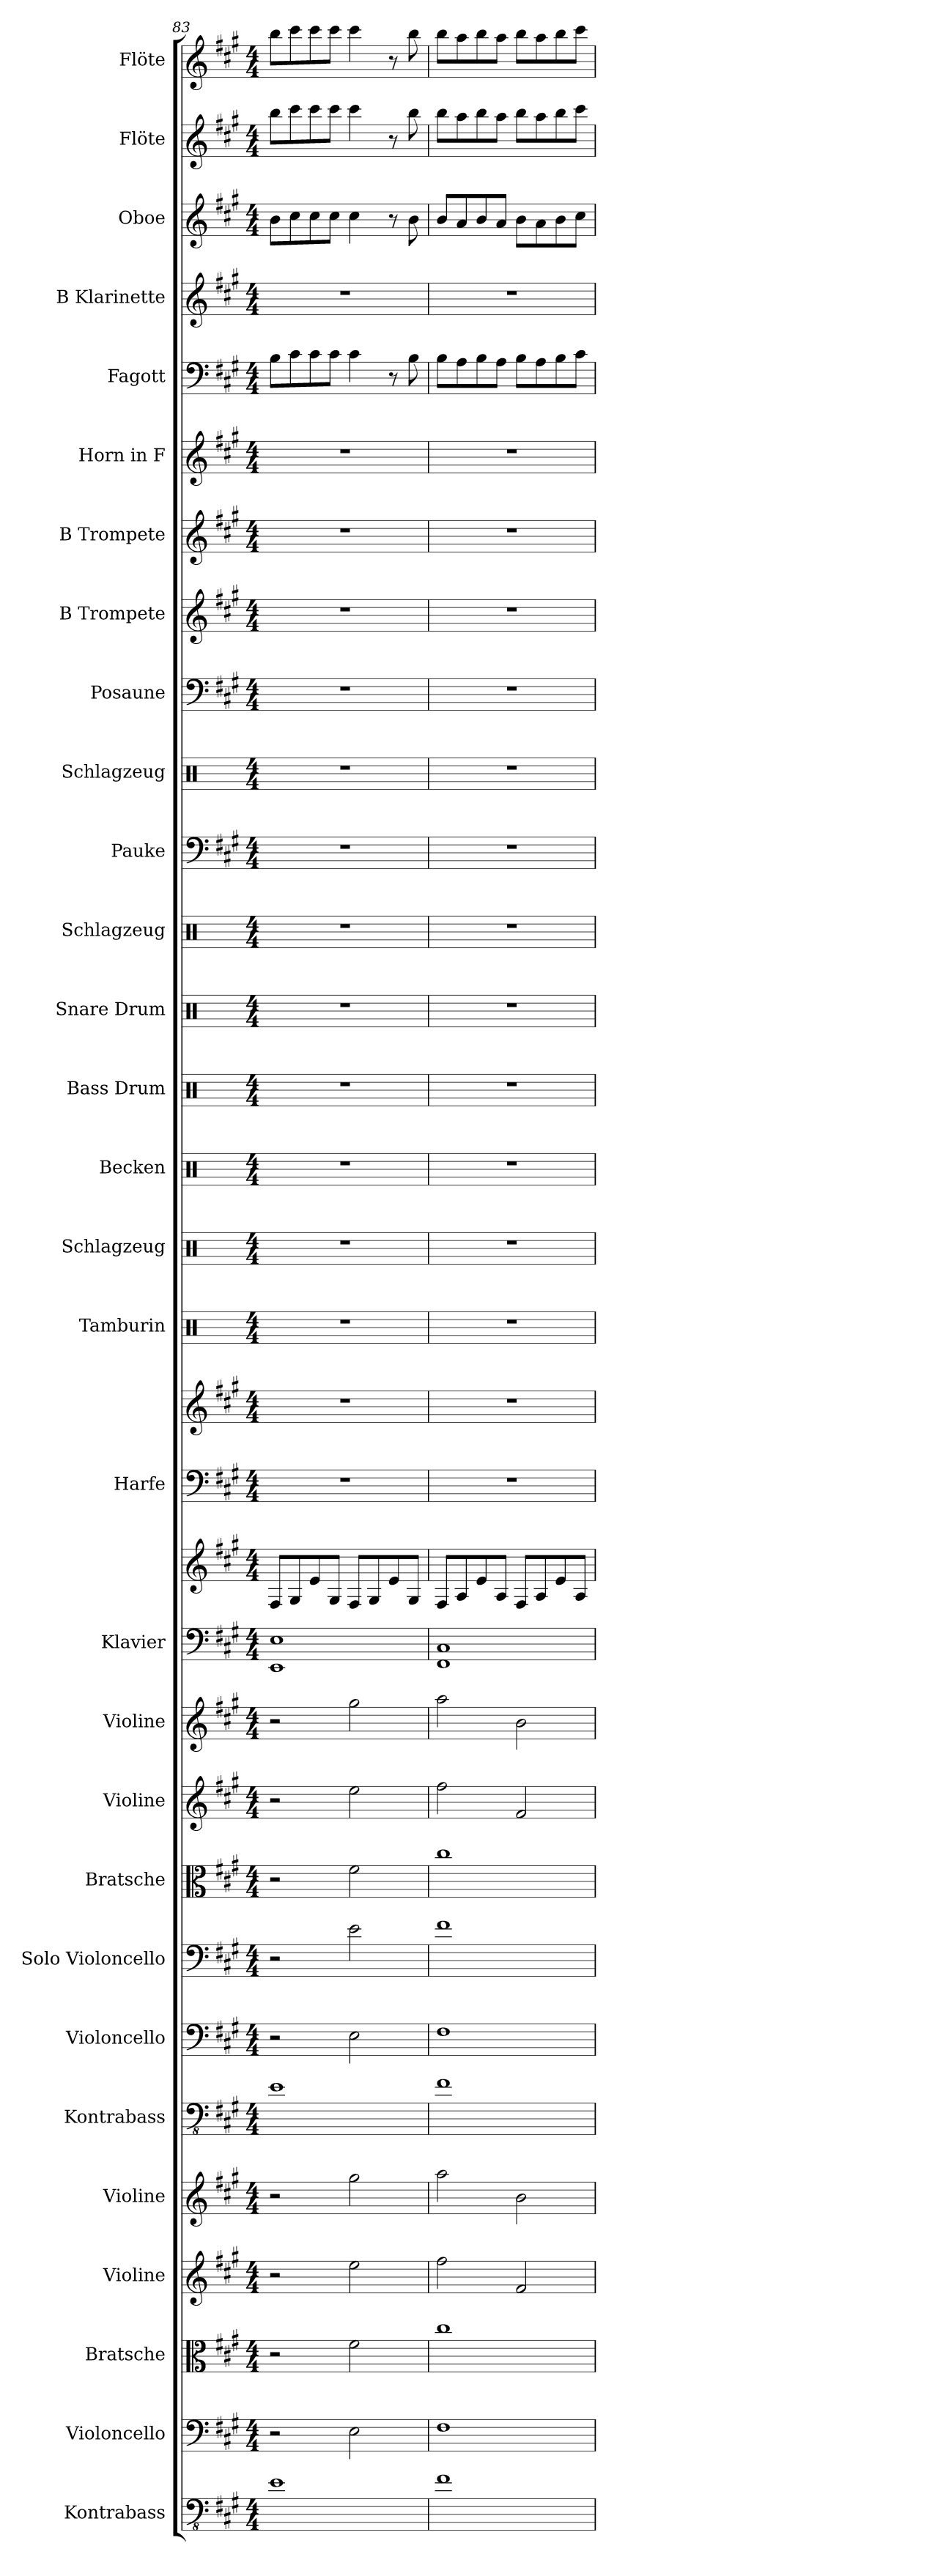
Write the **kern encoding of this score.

**kern	**kern	**kern	**kern	**kern	**kern	**kern	**kern	**kern	**kern	**kern	**kern	**kern	**kern	**kern	**kern	**kern	**kern	**kern	**kern	**kern	**kern	**kern	**kern	**kern	**kern	**kern	**kern	**kern	**kern	**kern	**kern
*part30	*part29	*part28	*part27	*part26	*part25	*part24	*part23	*part22	*part21	*part20	*part19	*part19	*part18	*part18	*part17	*part16	*part15	*part14	*part13	*part12	*part11	*part10	*part9	*part8	*part7	*part6	*part5	*part4	*part3	*part2	*part1
*staff32	*staff31	*staff30	*staff29	*staff28	*staff27	*staff26	*staff25	*staff24	*staff23	*staff22	*staff21	*staff20	*staff19	*staff18	*staff17	*staff16	*staff15	*staff14	*staff13	*staff12	*staff11	*staff10	*staff9	*staff8	*staff7	*staff6	*staff5	*staff4	*staff3	*staff2	*staff1
*I"Kontrabass	*I"Violoncello	*I"Bratsche	*I"Violine	*I"Violine	*I"Kontrabass	*I"Violoncello	*I"Solo Violoncello	*I"Bratsche	*I"Violine	*I"Violine	*I"Klavier	*	*I"Harfe	*	*I"Tamburin	*I"Schlagzeug	*I"Becken	*I"Bass Drum	*I"Snare Drum	*I"Schlagzeug	*I"Pauke	*I"Schlagzeug	*I"Posaune	*I"B Trompete	*I"B Trompete	*I"Horn in F	*I"Fagott	*I"B Klarinette	*I"Oboe	*I"Flöte	*I"Flöte
*I'Kb.	*I'Vc.	*I'Bra.	*I'Vl.	*I'Vl.	*I'Kb.	*I'Vc.	*I'Vc.	*I'Bra.	*I'Vl.	*I'Vl.	*I'Klav.	*	*I'Hrf.	*	*I'Tamb.	*I'Slzg.	*I'Bkn.	*I'B. Dr.	*I'Sn. Dr.	*I'Slzg.	*I'Pk.	*I'Slzg.	*I'Psn.	*I'B Tpt.	*I'B Tpt.	*	*I'Fgt.	*I'B Kl.	*I'Ob.	*I'Fl.	*I'Fl.
*clefFv4	*clefF4	*clefC3	*clefG2	*clefG2	*clefFv4	*clefF4	*clefF4	*clefC3	*clefG2	*clefG2	*clefF4	*clefG2	*clefF4	*clefG2	*clefX	*clefX	*clefX	*clefX	*clefX	*clefX	*clefF4	*clefX	*clefF4	*clefG2	*clefG2	*clefG2	*clefF4	*clefG2	*clefG2	*clefG2	*clefG2
*ITrd7c12	*	*	*	*	*ITrd7c12	*	*	*	*	*	*	*	*	*	*	*	*	*	*	*	*	*	*	*ITrd1c2	*ITrd1c2	*ITrd4c7	*	*ITrd1c2	*	*	*
*k[f#c#g#]	*k[f#c#g#]	*k[f#c#g#]	*k[f#c#g#]	*k[f#c#g#]	*k[f#c#g#]	*k[f#c#g#]	*k[f#c#g#]	*k[f#c#g#]	*k[f#c#g#]	*k[f#c#g#]	*k[f#c#g#]	*k[f#c#g#]	*k[f#c#g#]	*k[f#c#g#]	*k[]	*k[]	*k[]	*k[]	*k[]	*k[]	*k[f#c#g#]	*k[]	*k[f#c#g#]	*k[f#]	*k[f#]	*k[f#c#]	*k[f#c#g#]	*k[f#]	*k[f#c#g#]	*k[f#c#g#]	*k[f#c#g#]
*M4/4	*M4/4	*M4/4	*M4/4	*M4/4	*M4/4	*M4/4	*M4/4	*M4/4	*M4/4	*M4/4	*M4/4	*M4/4	*M4/4	*M4/4	*M4/4	*M4/4	*M4/4	*M4/4	*M4/4	*M4/4	*M4/4	*M4/4	*M4/4	*M4/4	*M4/4	*M4/4	*M4/4	*M4/4	*M4/4	*M4/4	*M4/4
=83	=83	=83	=83	=83	=83	=83	=83	=83	=83	=83	=83	=83	=83	=83	=83	=83	=83	=83	=83	=83	=83	=83	=83	=83	=83	=83	=83	=83	=83	=83	=83
1EE	2r	2r	2r	2r	1EE	2r	2r	2r	2r	2r	1EE 1E	8F#/L	1r	1r	1r	1r	1r	1r	1r	1r	1r	1r	1r	1r	1r	1r	8B\L	1r	8b\L	8bb\L	8bb\L
.	.	.	.	.	.	.	.	.	.	.	.	8G#/	.	.	.	.	.	.	.	.	.	.	.	.	.	.	8c#\	.	8cc#\	8ccc#\	8ccc#\
.	.	.	.	.	.	.	.	.	.	.	.	8e/	.	.	.	.	.	.	.	.	.	.	.	.	.	.	8c#\	.	8cc#\	8ccc#\	8ccc#\
.	.	.	.	.	.	.	.	.	.	.	.	8G#/J	.	.	.	.	.	.	.	.	.	.	.	.	.	.	8c#\J	.	8cc#\J	8ccc#\J	8ccc#\J
.	2E\	2f#\	2ee\	2gg#\	.	2E\	2e\	2f#\	2ee\	2gg#\	.	8F#/L	.	.	.	.	.	.	.	.	.	.	.	.	.	.	4c#\	.	4cc#\	4ccc#\	4ccc#\
.	.	.	.	.	.	.	.	.	.	.	.	8G#/	.	.	.	.	.	.	.	.	.	.	.	.	.	.	.	.	.	.	.
.	.	.	.	.	.	.	.	.	.	.	.	8e/	.	.	.	.	.	.	.	.	.	.	.	.	.	.	8r	.	8r	8r	8r
.	.	.	.	.	.	.	.	.	.	.	.	8G#/J	.	.	.	.	.	.	.	.	.	.	.	.	.	.	8B\	.	8b\	8bb\	8bb\
=84	=84	=84	=84	=84	=84	=84	=84	=84	=84	=84	=84	=84	=84	=84	=84	=84	=84	=84	=84	=84	=84	=84	=84	=84	=84	=84	=84	=84	=84	=84	=84
1FF#	1F#	1cc#	2ff#\	2aa\	1FF#	1F#	1f#	1cc#	2ff#\	2aa\	1FF# 1C#	8F#/L	1r	1r	1r	1r	1r	1r	1r	1r	1r	1r	1r	1r	1r	1r	8B\L	1r	8b/L	8bb\L	8bb\L
.	.	.	.	.	.	.	.	.	.	.	.	8A/	.	.	.	.	.	.	.	.	.	.	.	.	.	.	8A\	.	8a/	8aa\	8aa\
.	.	.	.	.	.	.	.	.	.	.	.	8e/	.	.	.	.	.	.	.	.	.	.	.	.	.	.	8B\	.	8b/	8bb\	8bb\
.	.	.	.	.	.	.	.	.	.	.	.	8A/J	.	.	.	.	.	.	.	.	.	.	.	.	.	.	8A\J	.	8a/J	8aa\J	8aa\J
.	.	.	2f#/	2b\	.	.	.	.	2f#/	2b\	.	8F#/L	.	.	.	.	.	.	.	.	.	.	.	.	.	.	8B\L	.	8b\L	8bb\L	8bb\L
.	.	.	.	.	.	.	.	.	.	.	.	8A/	.	.	.	.	.	.	.	.	.	.	.	.	.	.	8A\	.	8a\	8aa\	8aa\
.	.	.	.	.	.	.	.	.	.	.	.	8e/	.	.	.	.	.	.	.	.	.	.	.	.	.	.	8B\	.	8b\	8bb\	8bb\
.	.	.	.	.	.	.	.	.	.	.	.	8A/J	.	.	.	.	.	.	.	.	.	.	.	.	.	.	8c#\J	.	8cc#\J	8ccc#\J	8ccc#\J
=	=	=	=	=	=	=	=	=	=	=	=	=	=	=	=	=	=	=	=	=	=	=	=	=	=	=	=	=	=	=	=
*-	*-	*-	*-	*-	*-	*-	*-	*-	*-	*-	*-	*-	*-	*-	*-	*-	*-	*-	*-	*-	*-	*-	*-	*-	*-	*-	*-	*-	*-	*-	*-
